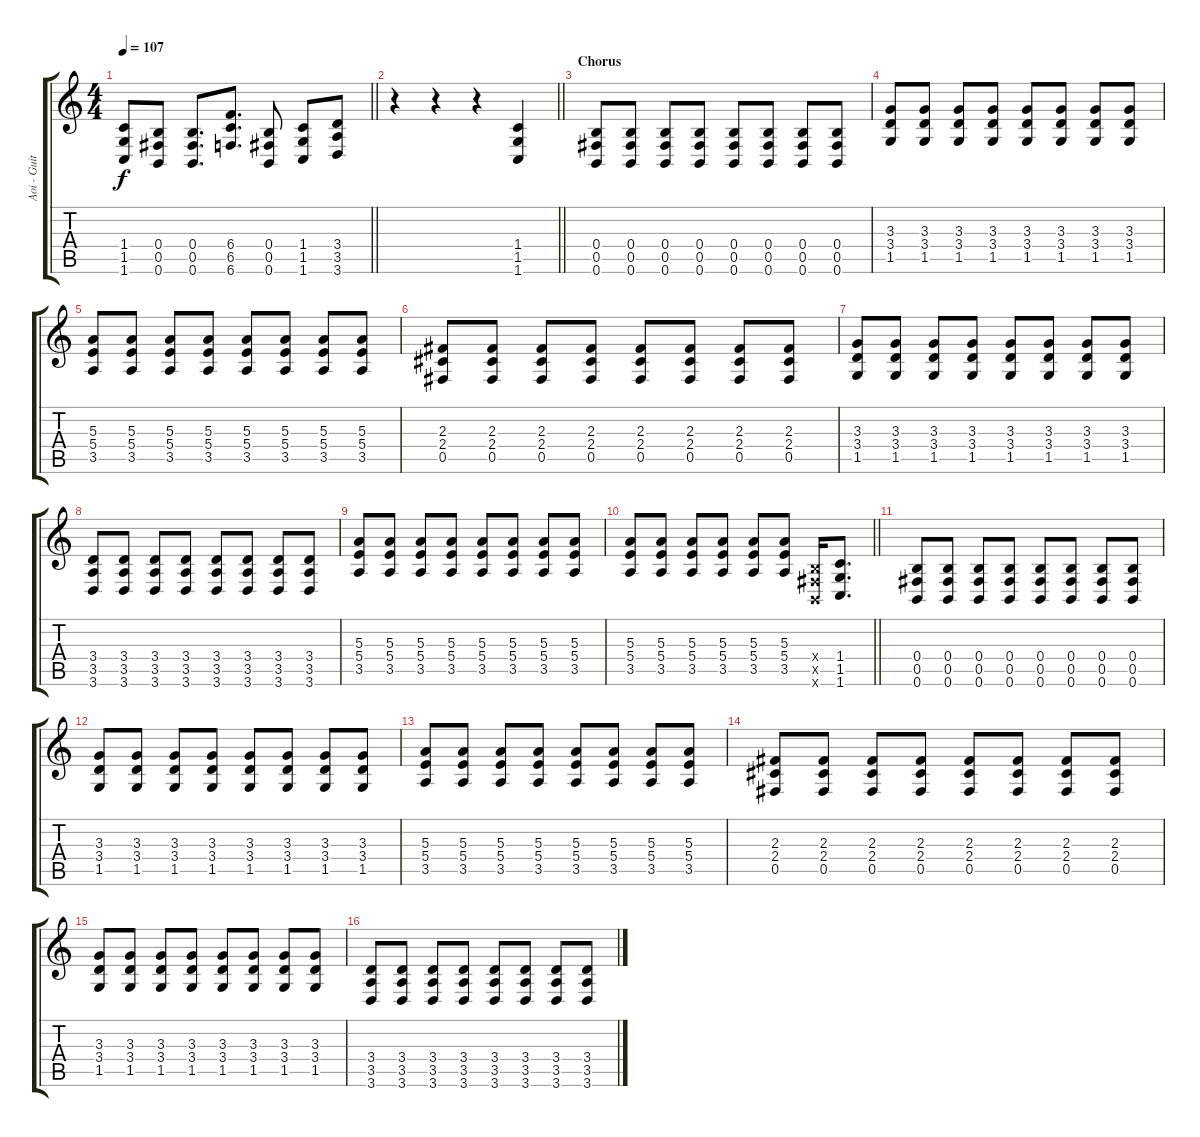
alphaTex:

\track ("Aoi - Guitar 2" "Aoi - Guit") {instrument distortionguitar}
\staff {score tabs}
\tuning (Db4 Ab3 E3 B2 Gb2 B1) {hide}
\ts (4 4)
\tempo 107
\clef g2
\barLineRight lightlight
\ks c
(1.4 1.5 1.6).8{dy f} (0.4 0.5 0.6).8 (0.4 0.5 0.6).8{d} (6.4 6.5 6.6).8{d} (0.4 0.5 0.6).8 (1.4 1.5 1.6).8 (3.4 3.5 3.6).8 |
\barLineRight lightlight
r.4 r.4 r.4 (1.4 1.5 1.6).4 |
\section ("" "Chorus")
(0.4 0.5 0.6).8 (0.4 0.5 0.6).8 (0.4 0.5 0.6).8 (0.4 0.5 0.6).8 (0.4 0.5 0.6).8 (0.4 0.5 0.6).8 (0.4 0.5 0.6).8 (0.4 0.5 0.6).8 |
(3.3 3.4 1.5).8 (3.3 3.4 1.5).8 (3.3 3.4 1.5).8 (3.3 3.4 1.5).8 (3.3 3.4 1.5).8 (3.3 3.4 1.5).8 (3.3 3.4 1.5).8 (3.3 3.4 1.5).8 |
(5.3 5.4 3.5).8 (5.3 5.4 3.5).8 (5.3 5.4 3.5).8 (5.3 5.4 3.5).8 (5.3 5.4 3.5).8 (5.3 5.4 3.5).8 (5.3 5.4 3.5).8 (5.3 5.4 3.5).8 |
(2.3 2.4 0.5).8 (2.3 2.4 0.5).8 (2.3 2.4 0.5).8 (2.3 2.4 0.5).8 (2.3 2.4 0.5).8 (2.3 2.4 0.5).8 (2.3 2.4 0.5).8 (2.3 2.4 0.5).8 |
(3.3 3.4 1.5).8 (3.3 3.4 1.5).8 (3.3 3.4 1.5).8 (3.3 3.4 1.5).8 (3.3 3.4 1.5).8 (3.3 3.4 1.5).8 (3.3 3.4 1.5).8 (3.3 3.4 1.5).8 |
(3.4 3.5 3.6).8 (3.4 3.5 3.6).8 (3.4 3.5 3.6).8 (3.4 3.5 3.6).8 (3.4 3.5 3.6).8 (3.4 3.5 3.6).8 (3.4 3.5 3.6).8 (3.4 3.5 3.6).8 |
(5.3 5.4 3.5).8 (5.3 5.4 3.5).8 (5.3 5.4 3.5).8 (5.3 5.4 3.5).8 (5.3 5.4 3.5).8 (5.3 5.4 3.5).8 (5.3 5.4 3.5).8 (5.3 5.4 3.5).8 |
\barLineRight lightlight
(5.3 5.4 3.5).8 (5.3 5.4 3.5).8 (5.3 5.4 3.5).8 (5.3 5.4 3.5).8 (5.3 5.4 3.5).8 (5.3 5.4 3.5).8 (0.4{x} 0.5{x} 0.6{x}).16 (1.4 1.5 1.6).8{d} |
\section ("" "")
(0.4 0.5 0.6).8 (0.4 0.5 0.6).8 (0.4 0.5 0.6).8 (0.4 0.5 0.6).8 (0.4 0.5 0.6).8 (0.4 0.5 0.6).8 (0.4 0.5 0.6).8 (0.4 0.5 0.6).8 |
(3.3 3.4 1.5).8 (3.3 3.4 1.5).8 (3.3 3.4 1.5).8 (3.3 3.4 1.5).8 (3.3 3.4 1.5).8 (3.3 3.4 1.5).8 (3.3 3.4 1.5).8 (3.3 3.4 1.5).8 |
(5.3 5.4 3.5).8 (5.3 5.4 3.5).8 (5.3 5.4 3.5).8 (5.3 5.4 3.5).8 (5.3 5.4 3.5).8 (5.3 5.4 3.5).8 (5.3 5.4 3.5).8 (5.3 5.4 3.5).8 |
(2.3 2.4 0.5).8 (2.3 2.4 0.5).8 (2.3 2.4 0.5).8 (2.3 2.4 0.5).8 (2.3 2.4 0.5).8 (2.3 2.4 0.5).8 (2.3 2.4 0.5).8 (2.3 2.4 0.5).8 |
(3.3 3.4 1.5).8 (3.3 3.4 1.5).8 (3.3 3.4 1.5).8 (3.3 3.4 1.5).8 (3.3 3.4 1.5).8 (3.3 3.4 1.5).8 (3.3 3.4 1.5).8 (3.3 3.4 1.5).8 |
(3.4 3.5 3.6).8 (3.4 3.5 3.6).8 (3.4 3.5 3.6).8 (3.4 3.5 3.6).8 (3.4 3.5 3.6).8 (3.4 3.5 3.6).8 (3.4 3.5 3.6).8 (3.4 3.5 3.6).8
